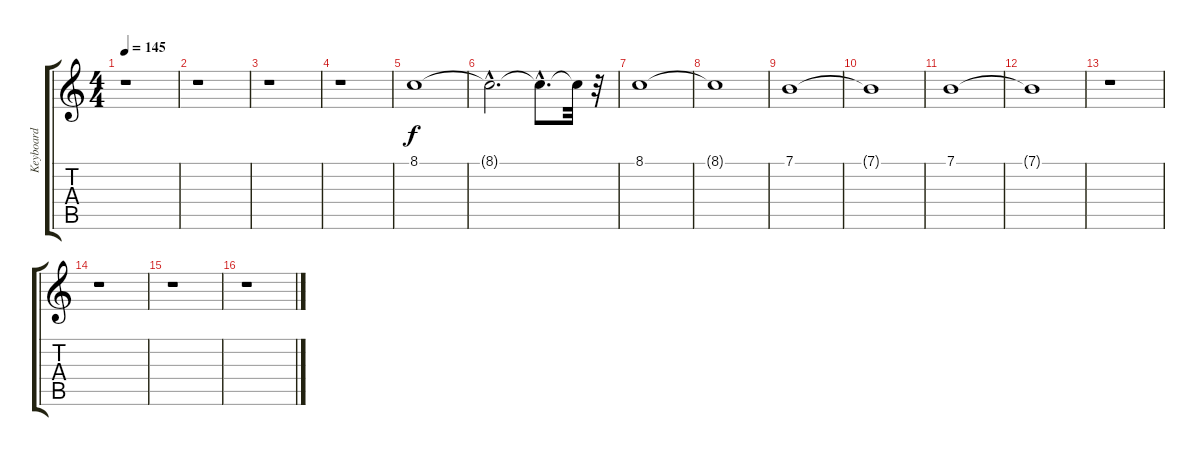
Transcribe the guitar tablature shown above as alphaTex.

\track ("Keyboard" "Keyboard") {instrument lead1square}
\staff {score tabs}
\tuning (E4 B3 G3 D3 A2 E2) {hide}
\ts (4 4)
\tempo 145
\clef g2
\ks c
r.1{dy f} |
r.1 |
r.1 |
r.1 |
8.1.1 |
8.1{hac t}.2{d} 8.1{hac t}.8{d} 8.1{t}.32 r.32 |
8.1.1 |
8.1{t}.1 |
7.1.1 |
7.1{t}.1 |
7.1.1 |
7.1{t}.1 |
r.1 |
r.1 |
r.1 |
r.1
